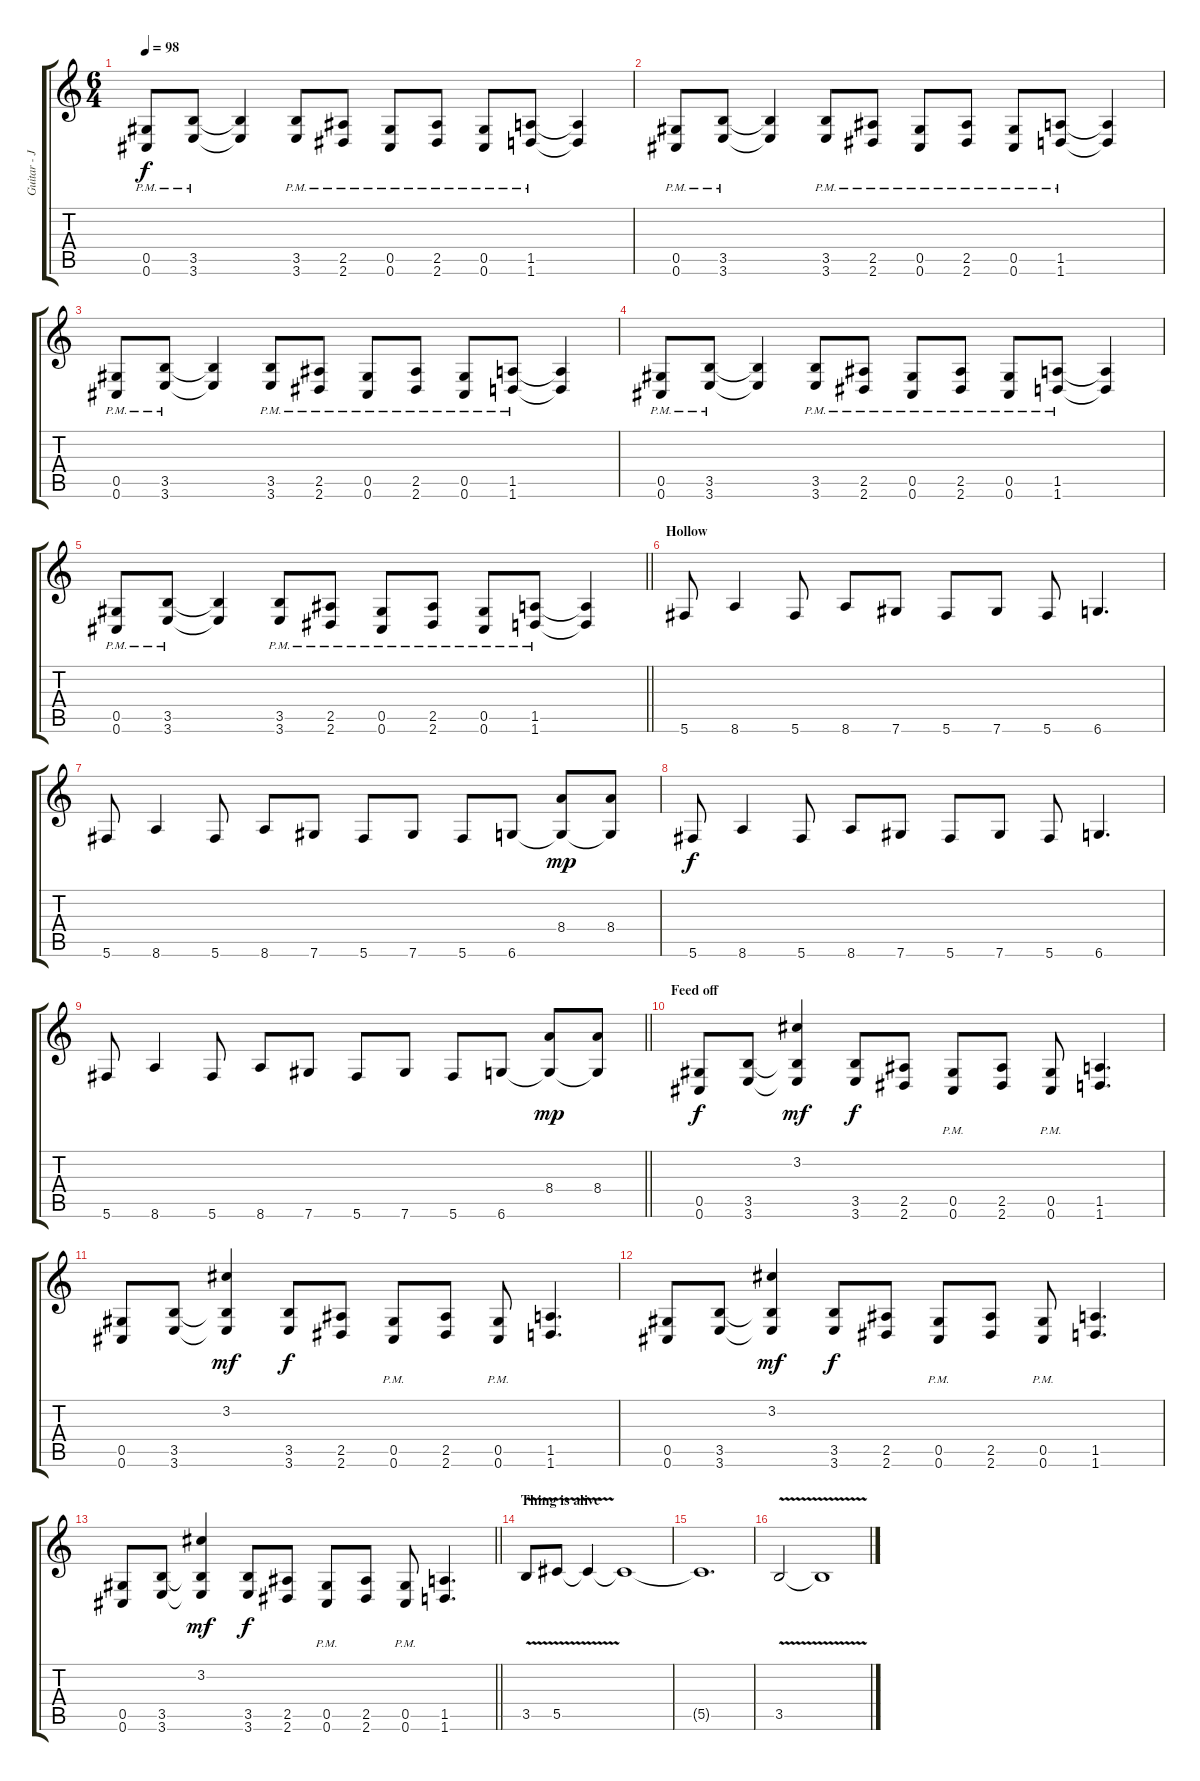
\track ("Guitar - Jerry Cantrell" "Guitar - J") {instrument distortionguitar}
\staff {score tabs}
\tuning (Eb4 Bb3 Gb3 Db3 Ab2 Db2) {hide}
\ts (6 4)
\tempo 98
\clef g2
\ks c
(0.5{pm} 0.6{pm}).8{dy f} (3.5{pm} 3.6{pm}).8 (3.5{t} 3.6{t}).4 (3.5{pm} 3.6{pm}).8 (2.5{pm} 2.6{pm}).8 (0.5{pm} 0.6{pm}).8 (2.5{pm} 2.6{pm}).8 (0.5{pm} 0.6{pm}).8 (1.5{pm} 1.6{pm}).8 (1.5{t} 1.6{t}).4 |
(0.5{pm} 0.6{pm}).8 (3.5{pm} 3.6{pm}).8 (3.5{t} 3.6{t}).4 (3.5{pm} 3.6{pm}).8 (2.5{pm} 2.6{pm}).8 (0.5{pm} 0.6{pm}).8 (2.5{pm} 2.6{pm}).8 (0.5{pm} 0.6{pm}).8 (1.5{pm} 1.6{pm}).8 (1.5{t} 1.6{t}).4 |
(0.5{pm} 0.6{pm}).8 (3.5{pm} 3.6{pm}).8 (3.5{t} 3.6{t}).4 (3.5{pm} 3.6{pm}).8 (2.5{pm} 2.6{pm}).8 (0.5{pm} 0.6{pm}).8 (2.5{pm} 2.6{pm}).8 (0.5{pm} 0.6{pm}).8 (1.5{pm} 1.6{pm}).8 (1.5{t} 1.6{t}).4 |
(0.5{pm} 0.6{pm}).8 (3.5{pm} 3.6{pm}).8 (3.5{t} 3.6{t}).4 (3.5{pm} 3.6{pm}).8 (2.5{pm} 2.6{pm}).8 (0.5{pm} 0.6{pm}).8 (2.5{pm} 2.6{pm}).8 (0.5{pm} 0.6{pm}).8 (1.5{pm} 1.6{pm}).8 (1.5{t} 1.6{t}).4 |
\barLineRight lightlight
(0.5{pm} 0.6{pm}).8 (3.5{pm} 3.6{pm}).8 (3.5{t} 3.6{t}).4 (3.5{pm} 3.6{pm}).8 (2.5{pm} 2.6{pm}).8 (0.5{pm} 0.6{pm}).8 (2.5{pm} 2.6{pm}).8 (0.5{pm} 0.6{pm}).8 (1.5{pm} 1.6{pm}).8 (1.5{t} 1.6{t}).4 |
\section ("" "Hollow")
5.6.8{volume 14} 8.6.4 5.6.8 8.6.8 7.6.8 5.6.8 7.6.8 5.6.8 6.6.4{d} |
5.6.8 8.6.4 5.6.8 8.6.8 7.6.8 5.6.8 7.6.8 5.6.8 6.6.8 (8.4 6.6{t}).8{dy mp} (8.4 6.6{t}).8 |
5.6.8{dy f} 8.6.4 5.6.8 8.6.8 7.6.8 5.6.8 7.6.8 5.6.8 6.6.4{d} |
\barLineRight lightlight
5.6.8 8.6.4 5.6.8 8.6.8 7.6.8 5.6.8 7.6.8 5.6.8 6.6.8 (8.4 6.6{t}).8{dy mp} (8.4 6.6{t}).8 |
\section ("" "Feed off")
(0.5 0.6).8{dy f volume 13} (3.5 3.6).8 (3.2 3.5{t} 3.6{t}).4{dy mf} (3.5 3.6).8{dy f} (2.5 2.6).8 (0.5{pm} 0.6{pm}).8 (2.5 2.6).8 (0.5{pm} 0.6{pm}).8 (1.5 1.6).4{d} |
(0.5 0.6).8 (3.5 3.6).8 (3.2 3.5{t} 3.6{t}).4{dy mf} (3.5 3.6).8{dy f} (2.5 2.6).8 (0.5{pm} 0.6{pm}).8 (2.5 2.6).8 (0.5{pm} 0.6{pm}).8 (1.5 1.6).4{d} |
(0.5 0.6).8 (3.5 3.6).8 (3.2 3.5{t} 3.6{t}).4{dy mf} (3.5 3.6).8{dy f} (2.5 2.6).8 (0.5{pm} 0.6{pm}).8 (2.5 2.6).8 (0.5{pm} 0.6{pm}).8 (1.5 1.6).4{d} |
\barLineRight lightlight
(0.5 0.6).8 (3.5 3.6).8 (3.2 3.5{t} 3.6{t}).4{dy mf} (3.5 3.6).8{dy f} (2.5 2.6).8 (0.5{pm} 0.6{pm}).8 (2.5 2.6).8 (0.5{pm} 0.6{pm}).8 (1.5 1.6).4{d} |
\section ("" "Thing is alive")
3.5{v}.8{volume 12 balance 12 instrument overdrivenguitar} 5.5{v}.8 5.5{t}.4{volume 5} 5.5{t}.1 |
5.5{t}.1{d} |
3.5{v}.2{volume 12} 3.5{t}.1{volume 9}
